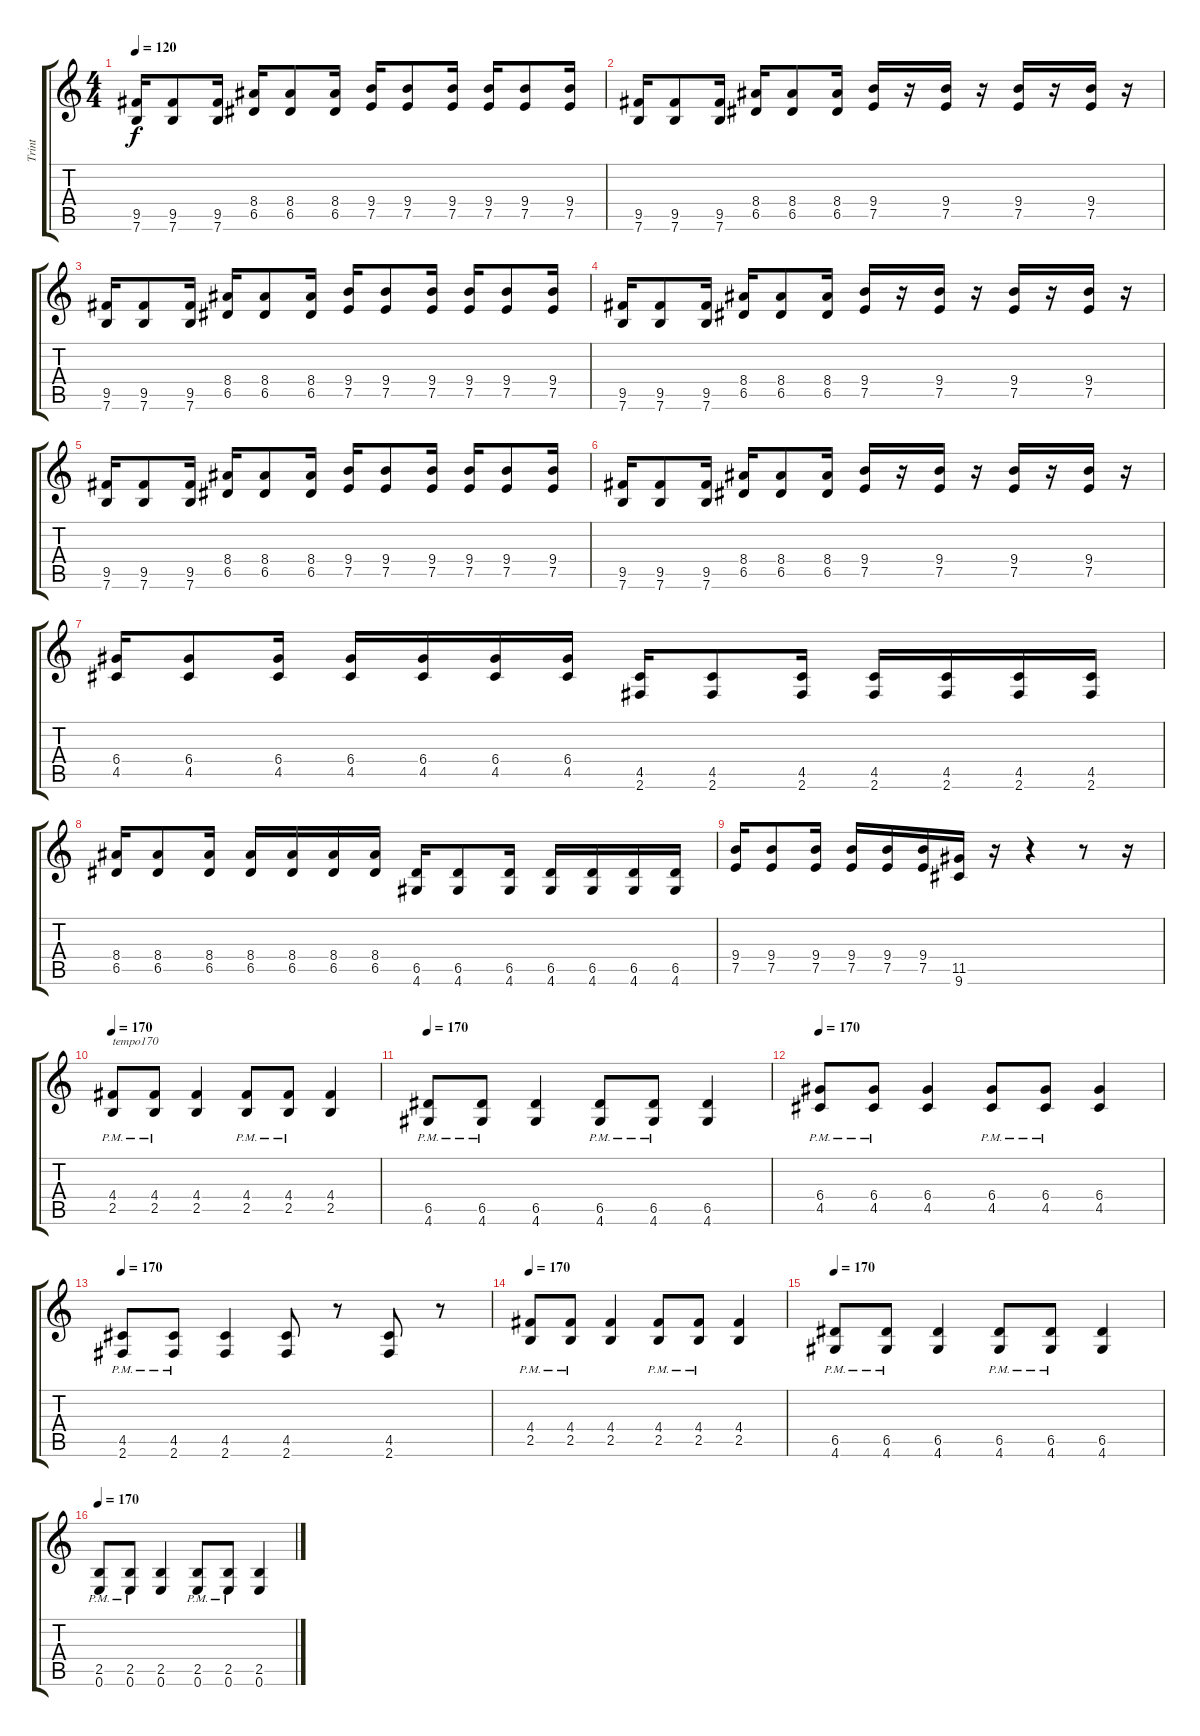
\track ("Trint" "Trint") {instrument overdrivenguitar}
\staff {score tabs}
\tuning (E4 B3 G3 D3 A2 E2) {hide}
\ts (4 4)
\tempo 120
\clef g2
\ks c
(9.5 7.6).16{dy f} (9.5 7.6).8 (9.5 7.6).16 (8.4 6.5).16 (8.4 6.5).8 (8.4 6.5).16 (9.4 7.5).16 (9.4 7.5).8 (9.4 7.5).16 (9.4 7.5).16 (9.4 7.5).8 (9.4 7.5).16 |
(9.5 7.6).16 (9.5 7.6).8 (9.5 7.6).16 (8.4 6.5).16 (8.4 6.5).8 (8.4 6.5).16 (9.4 7.5).16 r.16 (9.4 7.5).16 r.16 (9.4 7.5).16 r.16 (9.4 7.5).16 r.16 |
(9.5 7.6).16 (9.5 7.6).8 (9.5 7.6).16 (8.4 6.5).16 (8.4 6.5).8 (8.4 6.5).16 (9.4 7.5).16 (9.4 7.5).8 (9.4 7.5).16 (9.4 7.5).16 (9.4 7.5).8 (9.4 7.5).16 |
(9.5 7.6).16 (9.5 7.6).8 (9.5 7.6).16 (8.4 6.5).16 (8.4 6.5).8 (8.4 6.5).16 (9.4 7.5).16 r.16 (9.4 7.5).16 r.16 (9.4 7.5).16 r.16 (9.4 7.5).16 r.16 |
(9.5 7.6).16 (9.5 7.6).8 (9.5 7.6).16 (8.4 6.5).16 (8.4 6.5).8 (8.4 6.5).16 (9.4 7.5).16 (9.4 7.5).8 (9.4 7.5).16 (9.4 7.5).16 (9.4 7.5).8 (9.4 7.5).16 |
(9.5 7.6).16 (9.5 7.6).8 (9.5 7.6).16 (8.4 6.5).16 (8.4 6.5).8 (8.4 6.5).16 (9.4 7.5).16 r.16 (9.4 7.5).16 r.16 (9.4 7.5).16 r.16 (9.4 7.5).16 r.16 |
(6.4 4.5).16 (6.4 4.5).8 (6.4 4.5).16 (6.4 4.5).16 (6.4 4.5).16 (6.4 4.5).16 (6.4 4.5).16 (4.5 2.6).16 (4.5 2.6).8 (4.5 2.6).16 (4.5 2.6).16 (4.5 2.6).16 (4.5 2.6).16 (4.5 2.6).16 |
(8.4 6.5).16 (8.4 6.5).8 (8.4 6.5).16 (8.4 6.5).16 (8.4 6.5).16 (8.4 6.5).16 (8.4 6.5).16 (6.5 4.6).16 (6.5 4.6).8 (6.5 4.6).16 (6.5 4.6).16 (6.5 4.6).16 (6.5 4.6).16 (6.5 4.6).16 |
(9.4 7.5).16 (9.4 7.5).8 (9.4 7.5).16 (9.4 7.5).16 (9.4 7.5).16 (9.4 7.5).16 (11.5 9.6).16 r.16 r.4 r.8 r.16 |
\tempo 170
(4.4{pm} 2.5{pm}).8{txt "tempo170"} (4.4{pm} 2.5{pm}).8 (4.4 2.5).4 (4.4{pm} 2.5{pm}).8 (4.4{pm} 2.5{pm}).8 (4.4 2.5).4 |
\tempo 170
(6.5{pm} 4.6{pm}).8 (6.5{pm} 4.6{pm}).8 (6.5 4.6).4 (6.5{pm} 4.6{pm}).8 (6.5{pm} 4.6{pm}).8 (6.5 4.6).4 |
\tempo 170
(6.4{pm} 4.5{pm}).8 (6.4{pm} 4.5{pm}).8 (6.4 4.5).4 (6.4{pm} 4.5{pm}).8 (6.4{pm} 4.5{pm}).8 (6.4 4.5).4 |
\tempo 170
(4.5{pm} 2.6{pm}).8 (4.5{pm} 2.6{pm}).8 (4.5 2.6).4 (4.5 2.6).8 r.8 (4.5 2.6).8 r.8 |
\tempo 170
(4.4{pm} 2.5{pm}).8 (4.4{pm} 2.5{pm}).8 (4.4 2.5).4 (4.4{pm} 2.5{pm}).8 (4.4{pm} 2.5{pm}).8 (4.4 2.5).4 |
\tempo 170
(6.5{pm} 4.6{pm}).8 (6.5{pm} 4.6{pm}).8 (6.5 4.6).4 (6.5{pm} 4.6{pm}).8 (6.5{pm} 4.6{pm}).8 (6.5 4.6).4 |
\tempo 170
(2.5{pm} 0.6{pm}).8 (2.5{pm} 0.6{pm}).8 (2.5 0.6).4 (2.5{pm} 0.6{pm}).8 (2.5{pm} 0.6{pm}).8 (2.5 0.6).4
